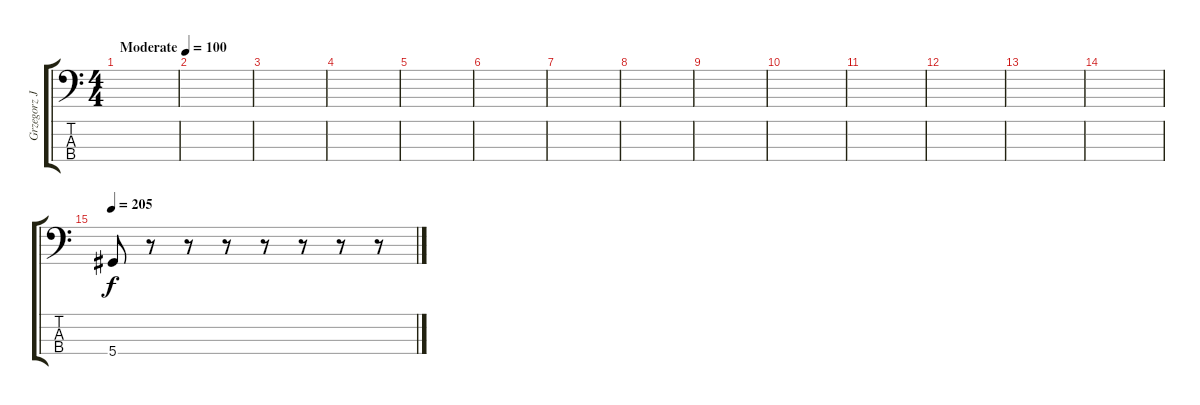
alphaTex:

\track ("Grzegorz Jezierski" "Grzegorz J") {instrument electricbasspick}
\staff {score tabs}
\tuning (Gb2 Db2 Ab1 Eb1) {hide}
\ts (4 4)
\tempo (100 "Moderate")
\clef f4
\ks c
|
|
|
|
|
|
|
|
|
|
|
|
|
|
\tempo 200
\tempo 205
5.4.8 r.8 r.8 r.8 r.8 r.8 r.8 r.8
